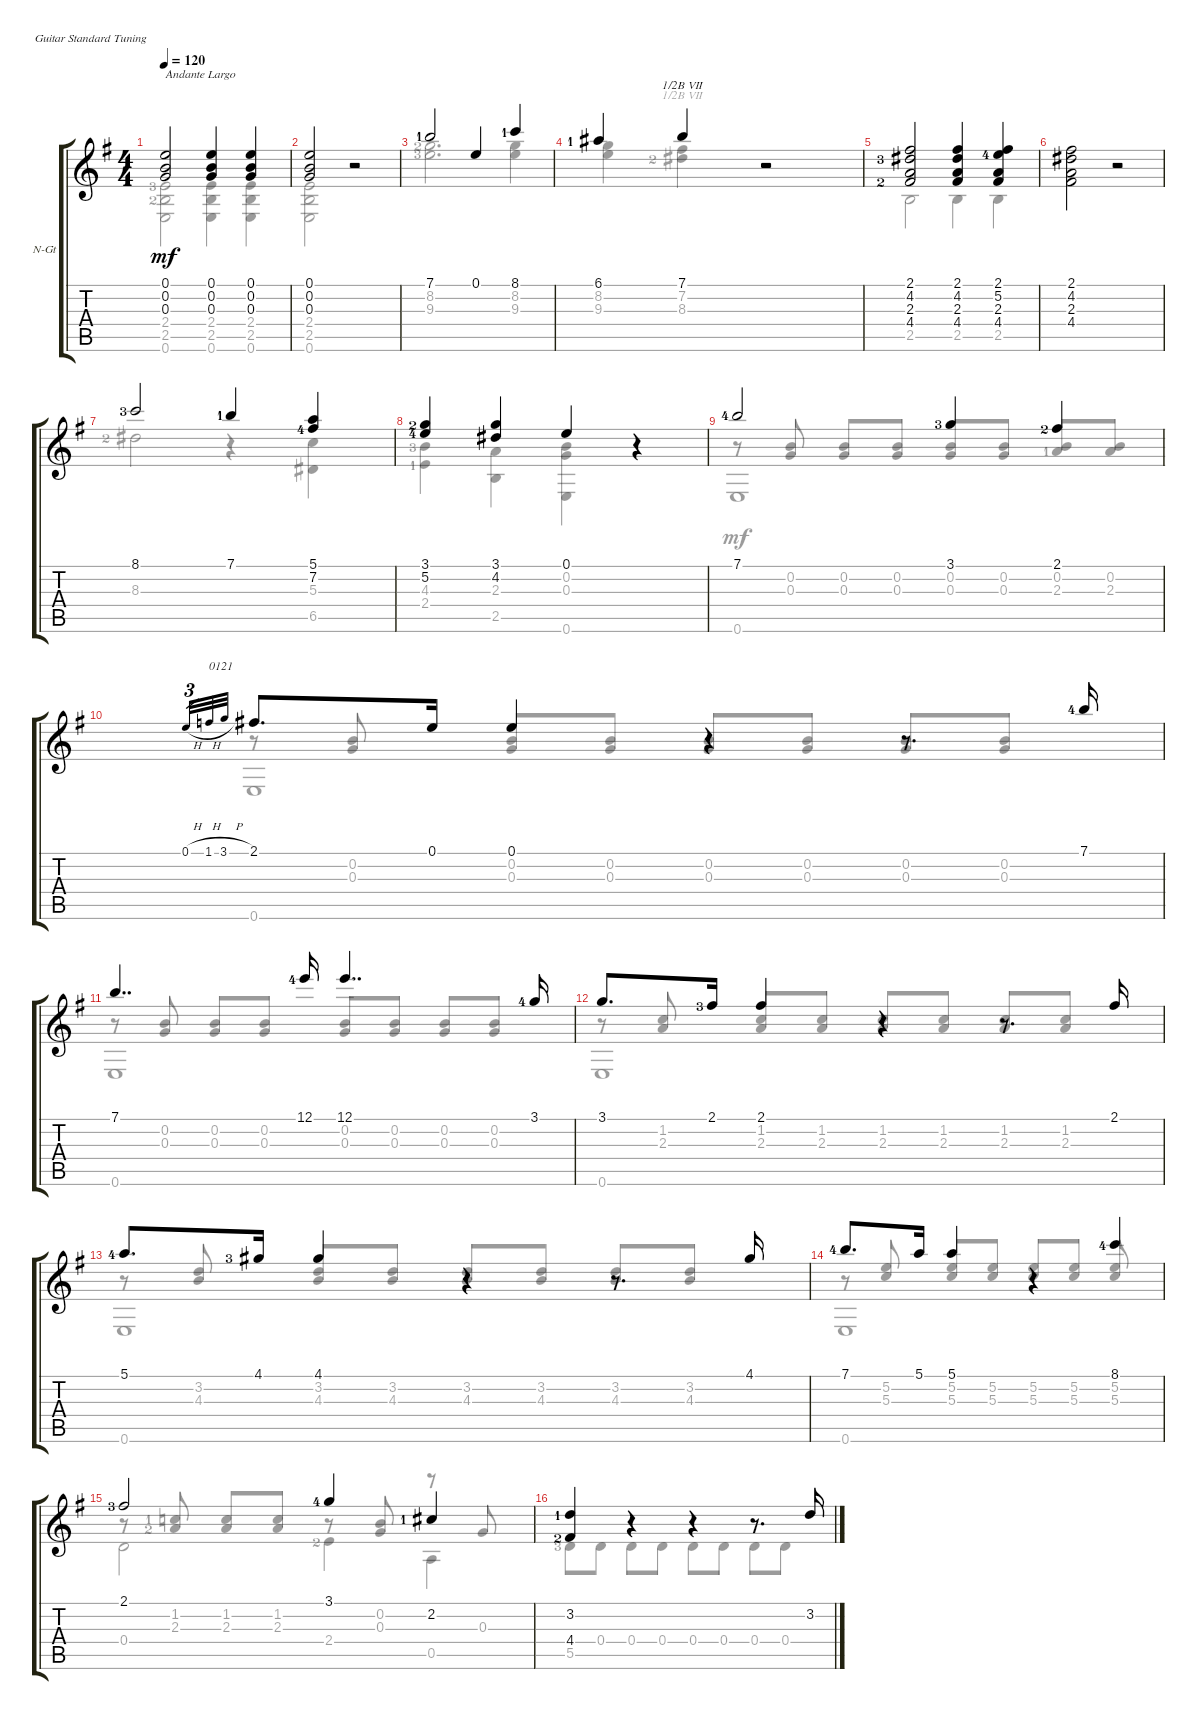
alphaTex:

\defaultSystemsLayout 4
\bracketExtendMode groupsimilarinstruments
\firstSystemTrackNameOrientation horizontal
\otherSystemsTrackNameOrientation horizontal
\track ("Nylon Guitar" "N-Gt") {instrument acousticguitarnylon}
\staff {score tabs}
\tuning (E4 B3 G3 D3 A2 E2)
\voice
\ts (4 4)
\tempo 120
\clef g2
\scale
0.461373
\ks g
(0.1 0.2 0.3).2{txt "Andante Largo" dy mf instrument acousticguitarnylon} (0.1 0.3 0.2).4 (0.1 0.2 0.3).4 |
\scale
0.223176 (0.1 0.2 0.3).2 r.2 |
\scale
0.315451 7.1{lf 2}.2 0.1.4 8.1{lf 2}.4 |
\scale
0.395735 6.1{lf 2}.4 7.1.4{barre (7 half)} r.2 |
\scale
0.381517 (2.1 4.2{lf 4} 2.3 4.4{lf 3}).2 (4.4 2.3 4.2 2.1).4 (2.1 5.2{lf 5} 2.3 4.4).4 |
\scale
0.222749 (2.1 4.2 2.3 4.4).2 r.2 |
\scale
0.286988 8.1{lf 4}.2 7.1{lf 2}.4 (5.1 7.2{lf 5}).4 |
\scale
0.258467 (3.1{lf 3} 5.2{lf 5}).4 (4.2 3.1).4 0.1.4 r.4 |
\scale
0.454545 7.1{lf 5}.2 3.1{lf 4}.4 2.1{lf 3}.4 |
\scale
0.315284 0.1{h}.32{tu (3 2) gr} 1.1{h}.32{tu (3 2) txt "0121" gr} 3.1{h}.32{tu (3 2) gr} 2.1.8{d} 0.1.16 0.1.4 r.4 r.8{d} 7.1{lf 5}.16 |
\scale
0.321397 7.1.4{dd} 12.1{lf 5}.16 12.1.4{dd} 3.1{lf 5}.16 |
\scale
0.363319 3.1.8{d} 2.1{lf 4}.16 2.1.4 r.4 r.8{d} 2.1.16 |
\scale
0.430784 5.1{lf 5}.8{d} 4.1{lf 4}.16 4.1.4 r.4 r.8{d} 4.1.16 |
\scale
0.275895 7.1{lf 5}.8{d} 5.1.16 5.1.4 r.4 8.1{lf 5}.4 |
\scale
0.29332 2.1{lf 4}.2 3.1{lf 5}.4 2.2{lf 2}.4 |
\scale
0.311475 (3.2{lf 2} 4.4{lf 3}).4 r.4 r.4 r.8{d} 3.2.16
\voice
\clef g2
\ottava regular
\simile none
\scale
0.461373
\ks g
(2.4{lf 4} 2.5{lf 3} 0.6).2{dy mf} (0.6 2.5 2.4).4 (2.4 2.5 0.6).4 |
\scale
0.223176 (0.6 2.5 2.4).2 r.2 |
\scale
0.315451 (8.2{lf 3} 9.3{lf 4}).2{d} (9.3 8.2).4 |
\scale
0.395735 (8.2 9.3).4 (8.3{lf 3} 7.2).4{barre (7 half)} r.2 |
\scale
0.381517 2.5.2 2.5.4 2.5.4 |
\scale
0.222749 |
\scale
0.286988 8.3{lf 3}.2 r.4 (5.3 6.5).4 |
\scale
0.258467 (2.4{lf 2} 4.3{lf 4}).4 (2.3 2.5).4 (0.6 0.2 0.3).4 r.4 |
\scale
0.454545 r.8{beam invert} (0.2 0.3).8{beam invert} (0.3 0.2).8{beam invert} (0.2 0.3).8 (0.3 0.2).8{beam invert} (0.2 0.3).8 (2.3{lf 2} 0.2).8{beam invert} (0.2 2.3).8 |
\scale
0.315284 r.8{beam invert} (0.2 0.3).8{beam invert} (0.3 0.2).8{beam invert} (0.2 0.3).8 (0.3 0.2).8{beam invert} (0.2 0.3).8 (0.3 0.2).8{beam invert} (0.2 0.3).8 |
\scale
0.321397 r.8{beam invert} (0.2 0.3).8 (0.3 0.2).8{beam invert} (0.2 0.3).8{beam invert} (0.3 0.2).8{beam invert} (0.2 0.3).8 (0.3 0.2).8{beam invert} (0.2 0.3).8 |
\scale
0.363319 r.8{beam invert} (2.3 1.2).8 (1.2 2.3).8{beam invert} (2.3 1.2).8 (1.2 2.3).8{beam invert} (2.3 1.2).8{beam invert} (1.2 2.3).8{beam invert} (2.3 1.2).8 |
\scale
0.430784 r.8{beam invert} (4.3 3.2).8{beam invert} (3.2 4.3).8{beam invert} (4.3 3.2).8 (3.2 4.3).8{beam invert} (4.3 3.2).8 (3.2 4.3).8{beam invert} (3.2 4.3).8 |
\scale
0.275895 r.8{beam invert} (5.3 5.2).8 (5.2 5.3).8{beam invert} (5.3 5.2).8{beam invert} (5.2 5.3).8{beam invert} (5.3 5.2).8 (5.2 5.3).8{beam invert} |
\scale
0.29332 r.8 (1.2{lf 2} 2.3{lf 3}).8{beam invert} (2.3 1.2).8{beam invert} (1.2 2.3).8{beam invert} r.8{beam invert} (0.3 0.2).8 r.8{beam invert} 0.3.8{beam invert} |
\scale
0.311475 5.5{lf 4}.8 0.4.8 0.4.8 0.4.8 0.4.8 0.4.8 0.4.8 0.4.8
\voice
\clef g2
\ottava regular
\simile none
\scale
0.461373
\ks g
|
\scale
0.223176 |
\scale
0.315451 |
\scale
0.395735 |
\scale
0.381517 |
\scale
0.222749 |
\scale
0.286988 |
\scale
0.258467 |
\scale
0.454545 0.6.1 |
\scale
0.315284 0.6.1 |
\scale
0.321397 0.6.1 |
\scale
0.363319 0.6.1 |
\scale
0.430784 0.6.1 |
\scale
0.275895 0.6.1 |
\scale
0.29332 0.4.2 2.4{lf 3}.4 0.5.4 |
\scale
0.311475
